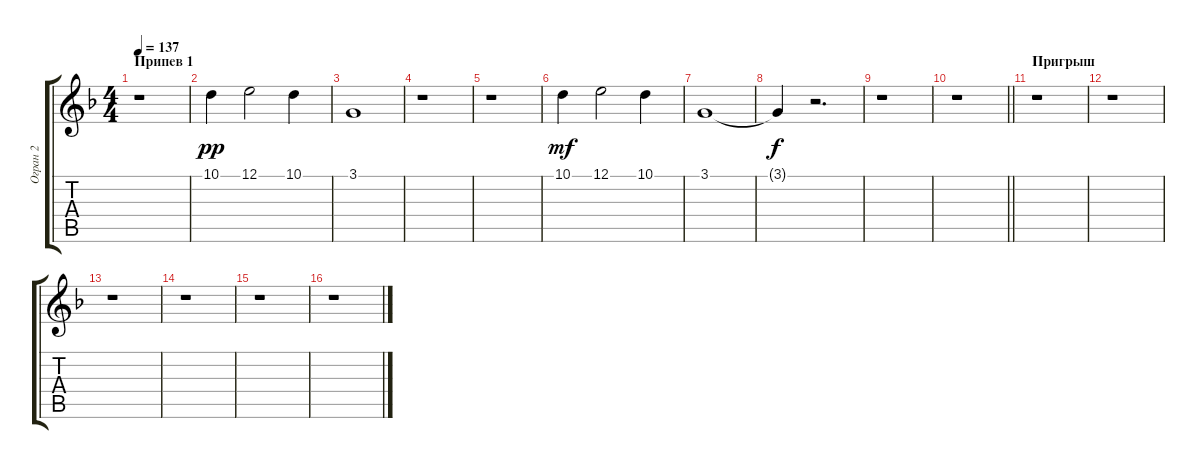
\track ("Огран 2" "Огран 2") {instrument lead6voice}
\staff {score tabs}
\tuning (E4 B3 G3 D3 A2 E2) {hide}
\ts (4 4)
\section ("" "Припев 1")
\tempo 137
\clef g2
\ks dminor
r.1{dy f} |
10.1.4{dy pp volume 7} 12.1.2 10.1.4 |
3.1.1 |
r.1 |
r.1 |
10.1.4{dy mf} 12.1.2 10.1.4 |
3.1.1 |
3.1{t}.4{dy f} r.2{d} |
r.1 |
\barLineRight lightlight
r.1 |
\section ("" "Пригрыш")
r.1 |
r.1 |
r.1 |
r.1 |
r.1 |
r.1
